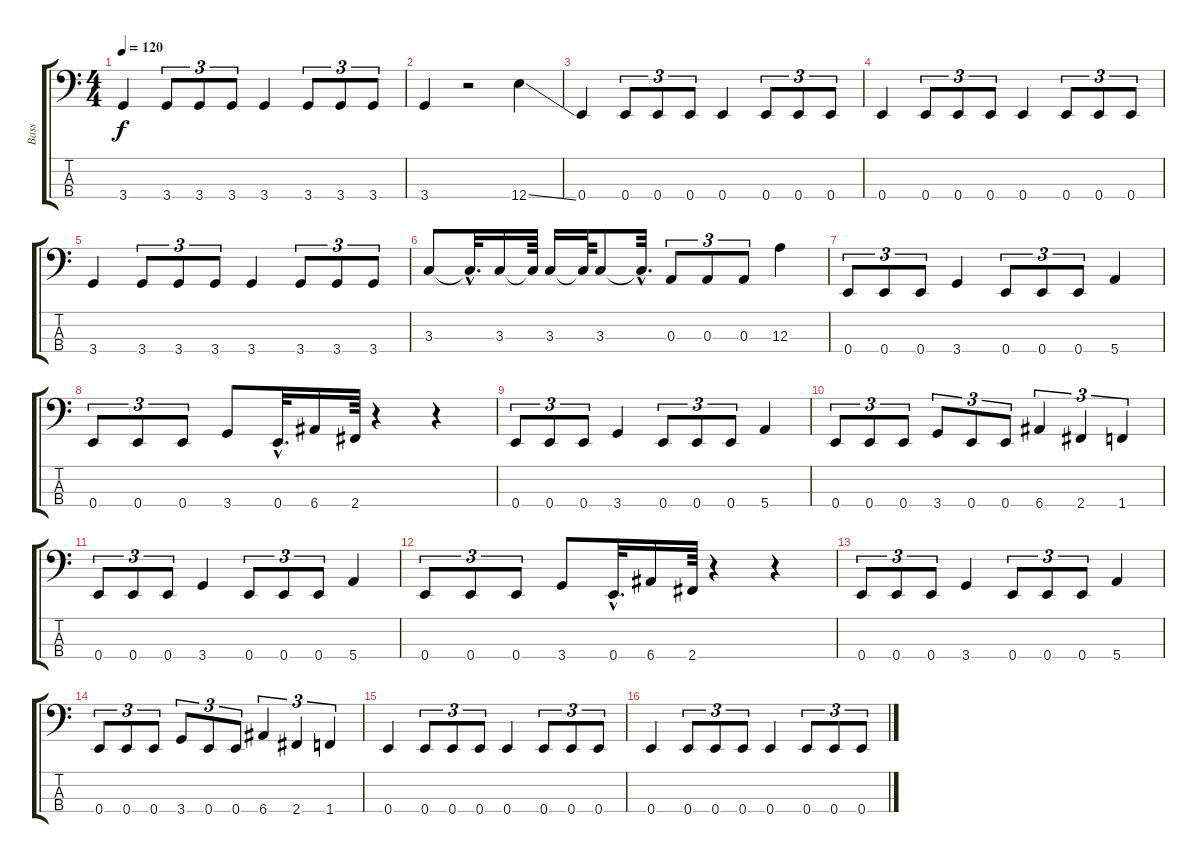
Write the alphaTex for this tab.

\track ("Bass" "Bass") {instrument electricbasspick}
\staff {score tabs}
\tuning (G2 D2 A1 E1) {hide}
\ts (4 4)
\tempo 120
\clef f4
\ks c
3.4.4{dy f} 3.4.8{tu (3 2)} 3.4.8{tu (3 2)} 3.4.8{tu (3 2)} 3.4.4 3.4.8{tu (3 2)} 3.4.8{tu (3 2)} 3.4.8{tu (3 2)} |
3.4.4 r.2 12.4{ss}.4 |
0.4.4 0.4.8{tu (3 2)} 0.4.8{tu (3 2)} 0.4.8{tu (3 2)} 0.4.4 0.4.8{tu (3 2)} 0.4.8{tu (3 2)} 0.4.8{tu (3 2)} |
0.4.4 0.4.8{tu (3 2)} 0.4.8{tu (3 2)} 0.4.8{tu (3 2)} 0.4.4 0.4.8{tu (3 2)} 0.4.8{tu (3 2)} 0.4.8{tu (3 2)} |
3.4.4 3.4.8{tu (3 2)} 3.4.8{tu (3 2)} 3.4.8{tu (3 2)} 3.4.4 3.4.8{tu (3 2)} 3.4.8{tu (3 2)} 3.4.8{tu (3 2)} |
3.3.8 3.3{hac t}.32{d} 3.3.16 3.3{t}.64 3.3.16 3.3{t}.64 3.3.8 3.3{hac t}.32{d} 0.3.8{tu (3 2)} 0.3.8{tu (3 2)} 0.3.8{tu (3 2)} 12.3.4 |
0.4.8{tu (3 2)} 0.4.8{tu (3 2)} 0.4.8{tu (3 2)} 3.4.4 0.4.8{tu (3 2)} 0.4.8{tu (3 2)} 0.4.8{tu (3 2)} 5.4.4 |
0.4.8{tu (3 2)} 0.4.8{tu (3 2)} 0.4.8{tu (3 2)} 3.4.8 0.4{hac}.32{d} 6.4.16 2.4.64 r.4 r.4 |
0.4.8{tu (3 2)} 0.4.8{tu (3 2)} 0.4.8{tu (3 2)} 3.4.4 0.4.8{tu (3 2)} 0.4.8{tu (3 2)} 0.4.8{tu (3 2)} 5.4.4 |
0.4.8{tu (3 2)} 0.4.8{tu (3 2)} 0.4.8{tu (3 2)} 3.4.8{tu (3 2)} 0.4.8{tu (3 2)} 0.4.8{tu (3 2)} 6.4.4{tu (3 2)} 2.4.4{tu (3 2)} 1.4.4{tu (3 2)} |
0.4.8{tu (3 2)} 0.4.8{tu (3 2)} 0.4.8{tu (3 2)} 3.4.4 0.4.8{tu (3 2)} 0.4.8{tu (3 2)} 0.4.8{tu (3 2)} 5.4.4 |
0.4.8{tu (3 2)} 0.4.8{tu (3 2)} 0.4.8{tu (3 2)} 3.4.8 0.4{hac}.32{d} 6.4.16 2.4.64 r.4 r.4 |
0.4.8{tu (3 2)} 0.4.8{tu (3 2)} 0.4.8{tu (3 2)} 3.4.4 0.4.8{tu (3 2)} 0.4.8{tu (3 2)} 0.4.8{tu (3 2)} 5.4.4 |
0.4.8{tu (3 2)} 0.4.8{tu (3 2)} 0.4.8{tu (3 2)} 3.4.8{tu (3 2)} 0.4.8{tu (3 2)} 0.4.8{tu (3 2)} 6.4.4{tu (3 2)} 2.4.4{tu (3 2)} 1.4.4{tu (3 2)} |
0.4.4 0.4.8{tu (3 2)} 0.4.8{tu (3 2)} 0.4.8{tu (3 2)} 0.4.4 0.4.8{tu (3 2)} 0.4.8{tu (3 2)} 0.4.8{tu (3 2)} |
0.4.4 0.4.8{tu (3 2)} 0.4.8{tu (3 2)} 0.4.8{tu (3 2)} 0.4.4 0.4.8{tu (3 2)} 0.4.8{tu (3 2)} 0.4.8{tu (3 2)}
